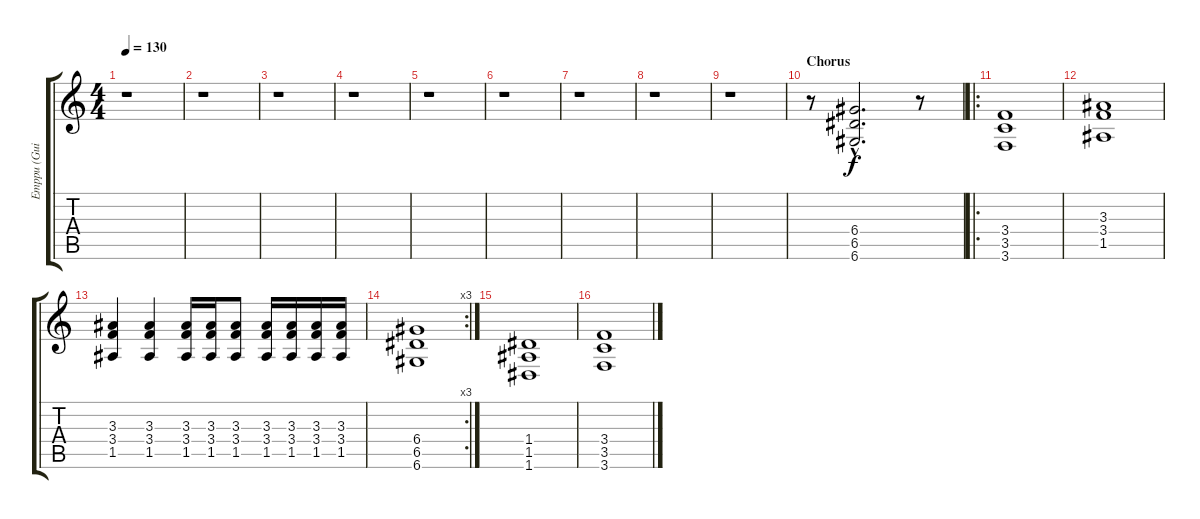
\track ("Emppu (Guitar1)" "Emppu (Gui") {instrument overdrivenguitar}
\staff {score tabs}
\tuning (E4 B3 G3 D3 A2 D2) {hide}
\ts (4 4)
\tempo 130
\clef g2
\ks c
r.1{dy f} |
r.1 |
r.1 |
r.1 |
r.1 |
r.1 |
r.1 |
r.1 |
r.1 |
\section ("" "Chorus")
r.8 (6.4{hac} 6.5{hac} 6.6{hac}).2{d} r.8 |
\ro
(3.4 3.5 3.6).1 |
(3.3 3.4 1.5).1 |
(3.3 3.4 1.5).4 (3.3 3.4 1.5).4 (3.3 3.4 1.5).16 (3.3 3.4 1.5).16 (3.3 3.4 1.5).8 (3.3 3.4 1.5).16 (3.3 3.4 1.5).16 (3.3 3.4 1.5).16 (3.3 3.4 1.5).16 |
\rc 3
(6.4 6.5 6.6).1 |
(1.4 1.5 1.6).1 |
(3.4 3.5 3.6).1
